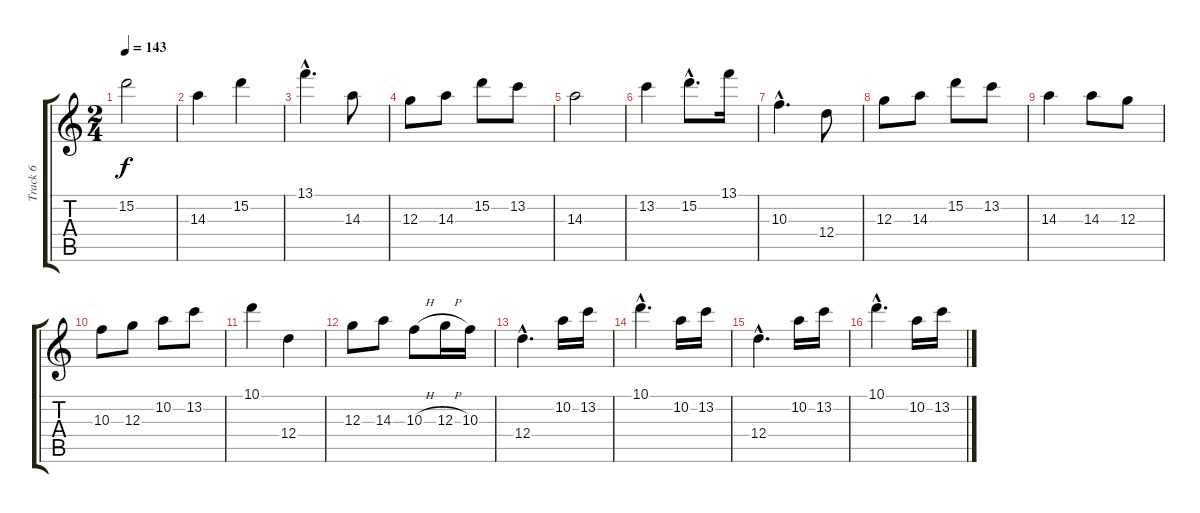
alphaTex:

\track ("Track 6" "Track 6") {instrument electricguitarmuted}
\staff {score tabs}
\tuning (E4 B3 G3 D3 A2 E2) {hide}
\ts (2 4)
\tempo 143
\clef g2
\ks c
15.2.2{dy f} |
14.3.4 15.2.4 |
13.1{hac}.4{d} 14.3.8 |
12.3.8 14.3.8 15.2.8 13.2.8 |
14.3.2 |
13.2.4 15.2{hac}.8{d} 13.1.16 |
10.3{hac}.4{d} 12.4.8 |
12.3.8 14.3.8 15.2.8 13.2.8 |
14.3.4 14.3.8 12.3.8 |
10.3.8 12.3.8 10.2.8 13.2.8 |
10.1.4 12.4.4 |
12.3.8 14.3.8 10.3{h}.8 12.3{h}.16 10.3.16 |
12.4{hac}.4{d} 10.2.16 13.2.16 |
10.1{hac}.4{d} 10.2.16 13.2.16 |
12.4{hac}.4{d} 10.2.16 13.2.16 |
10.1{hac}.4{d} 10.2.16 13.2.16
